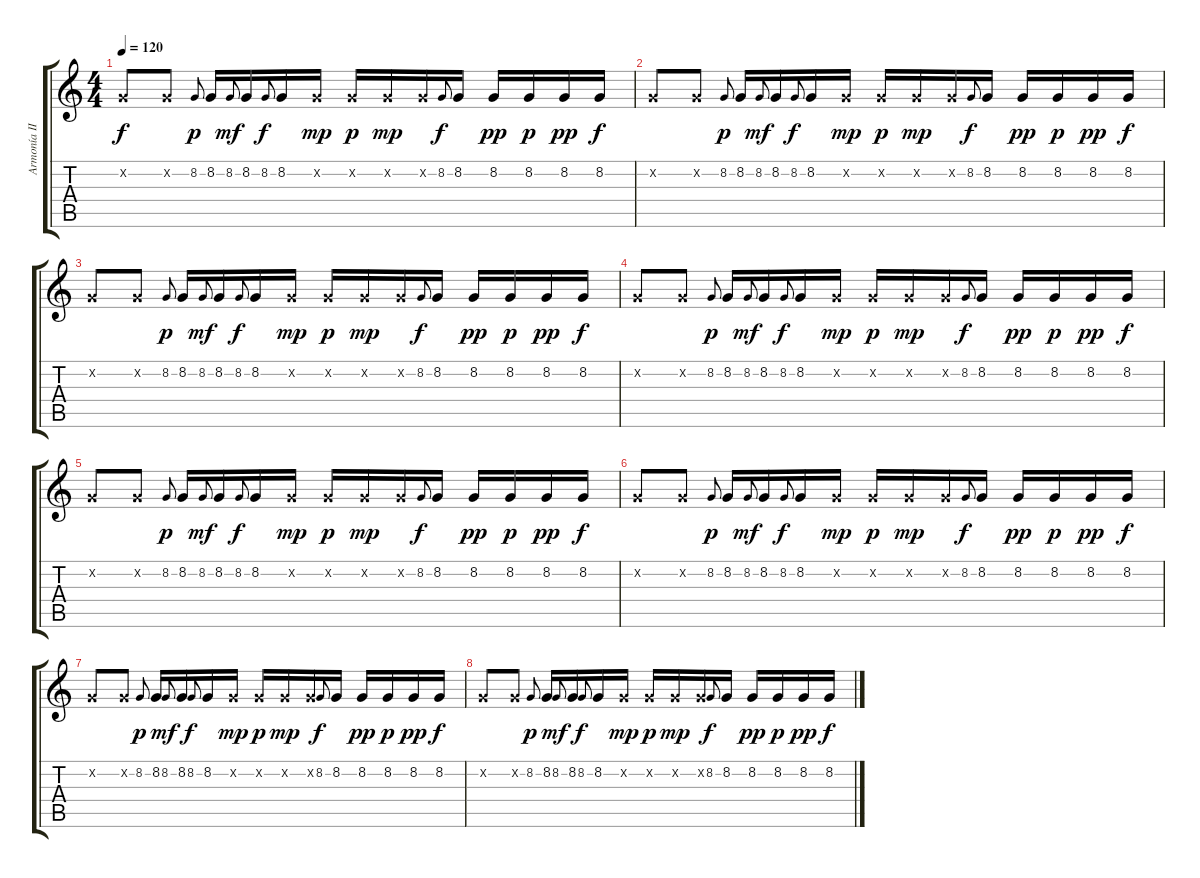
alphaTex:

\track ("Armonía II" "Armonía II") {instrument clavinet}
\staff {score tabs}
\tuning (E4 B3 G3 D3 A2 E2) {hide}
\ts (4 4)
\tempo 120
\clef g2
\ks c
8.2{x}.8{dy f} 8.2{x}.8 8.2.8{gr onbeat dy p} 8.2.16 8.2.8{gr onbeat dy mf} 8.2.16 8.2.8{gr onbeat dy f} 8.2.16 8.2{x}.16{dy mp} 8.2{x}.16{dy p} 8.2{x}.16{dy mp} 8.2{x}.16 8.2.8{gr onbeat dy f} 8.2.16 8.2.16{dy pp} 8.2.16{dy p} 8.2.16{dy pp} 8.2.16{dy f} |
8.2{x}.8 8.2{x}.8 8.2.8{gr onbeat dy p} 8.2.16 8.2.8{gr onbeat dy mf} 8.2.16 8.2.8{gr onbeat dy f} 8.2.16 8.2{x}.16{dy mp} 8.2{x}.16{dy p} 8.2{x}.16{dy mp} 8.2{x}.16 8.2.8{gr onbeat dy f} 8.2.16 8.2.16{dy pp} 8.2.16{dy p} 8.2.16{dy pp} 8.2.16{dy f} |
8.2{x}.8 8.2{x}.8 8.2.8{gr onbeat dy p} 8.2.16 8.2.8{gr onbeat dy mf} 8.2.16 8.2.8{gr onbeat dy f} 8.2.16 8.2{x}.16{dy mp} 8.2{x}.16{dy p} 8.2{x}.16{dy mp} 8.2{x}.16 8.2.8{gr onbeat dy f} 8.2.16 8.2.16{dy pp} 8.2.16{dy p} 8.2.16{dy pp} 8.2.16{dy f} |
8.2{x}.8 8.2{x}.8 8.2.8{gr onbeat dy p} 8.2.16 8.2.8{gr onbeat dy mf} 8.2.16 8.2.8{gr onbeat dy f} 8.2.16 8.2{x}.16{dy mp} 8.2{x}.16{dy p} 8.2{x}.16{dy mp} 8.2{x}.16 8.2.8{gr onbeat dy f} 8.2.16 8.2.16{dy pp} 8.2.16{dy p} 8.2.16{dy pp} 8.2.16{dy f} |
8.2{x}.8 8.2{x}.8 8.2.8{gr onbeat dy p} 8.2.16 8.2.8{gr onbeat dy mf} 8.2.16 8.2.8{gr onbeat dy f} 8.2.16 8.2{x}.16{dy mp} 8.2{x}.16{dy p} 8.2{x}.16{dy mp} 8.2{x}.16 8.2.8{gr onbeat dy f} 8.2.16 8.2.16{dy pp} 8.2.16{dy p} 8.2.16{dy pp} 8.2.16{dy f} |
8.2{x}.8 8.2{x}.8 8.2.8{gr onbeat dy p} 8.2.16 8.2.8{gr onbeat dy mf} 8.2.16 8.2.8{gr onbeat dy f} 8.2.16 8.2{x}.16{dy mp} 8.2{x}.16{dy p} 8.2{x}.16{dy mp} 8.2{x}.16 8.2.8{gr onbeat dy f} 8.2.16 8.2.16{dy pp} 8.2.16{dy p} 8.2.16{dy pp} 8.2.16{dy f} |
8.2{x}.8 8.2{x}.8 8.2.8{gr onbeat dy p} 8.2.16 8.2.8{gr onbeat dy mf} 8.2.16 8.2.8{gr onbeat dy f} 8.2.16 8.2{x}.16{dy mp} 8.2{x}.16{dy p} 8.2{x}.16{dy mp} 8.2{x}.16 8.2.8{gr onbeat dy f} 8.2.16 8.2.16{dy pp} 8.2.16{dy p} 8.2.16{dy pp} 8.2.16{dy f} |
8.2{x}.8 8.2{x}.8 8.2.8{gr onbeat dy p} 8.2.16 8.2.8{gr onbeat dy mf} 8.2.16 8.2.8{gr onbeat dy f} 8.2.16 8.2{x}.16{dy mp} 8.2{x}.16{dy p} 8.2{x}.16{dy mp} 8.2{x}.16 8.2.8{gr onbeat dy f} 8.2.16 8.2.16{dy pp} 8.2.16{dy p} 8.2.16{dy pp} 8.2.16{dy f}
